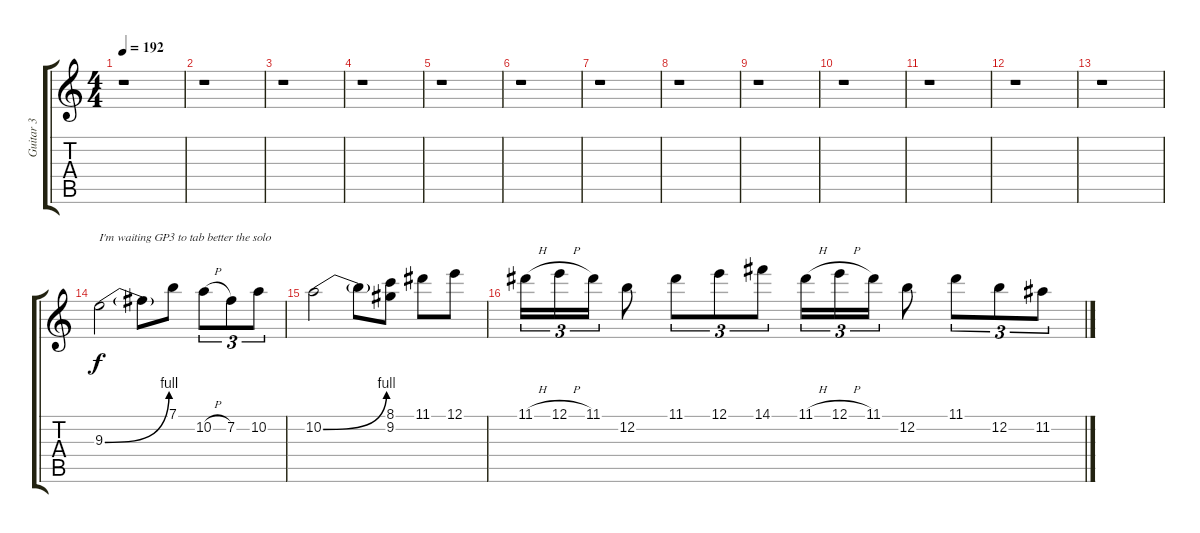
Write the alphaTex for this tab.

\track ("Guitar 3" "Guitar 3") {instrument distortionguitar}
\staff {score tabs}
\tuning (E4 B3 G3 D3 A2 E2) {hide}
\ts (4 4)
\tempo 192
\clef g2
\ks c
r.1{dy f} |
r.1 |
r.1 |
r.1 |
r.1 |
r.1 |
r.1 |
r.1 |
r.1 |
r.1 |
r.1 |
r.1 |
r.1 |
9.3{be (bend 0 0 60 4)}.2{txt "I'm waiting GP3 to tab better the solo"} 9.3{t}.8 7.1.8 10.2{h}.8{tu (3 2)} 7.2.8{tu (3 2)} 10.2.8{tu (3 2)} |
10.2{be (bend 0 0 60 4)}.2 10.2{t}.8 (8.1 9.2).8 11.1.8 12.1.8 |
11.1{h}.16{tu (3 2)} 12.1{h}.16{tu (3 2)} 11.1.16{tu (3 2)} 12.2.8 11.1.8{tu (3 2)} 12.1.8{tu (3 2)} 14.1.8{tu (3 2)} 11.1{h}.16{tu (3 2)} 12.1{h}.16{tu (3 2)} 11.1.16{tu (3 2)} 12.2.8 11.1.8{tu (3 2)} 12.2.8{tu (3 2)} 11.2.8{tu (3 2)}
